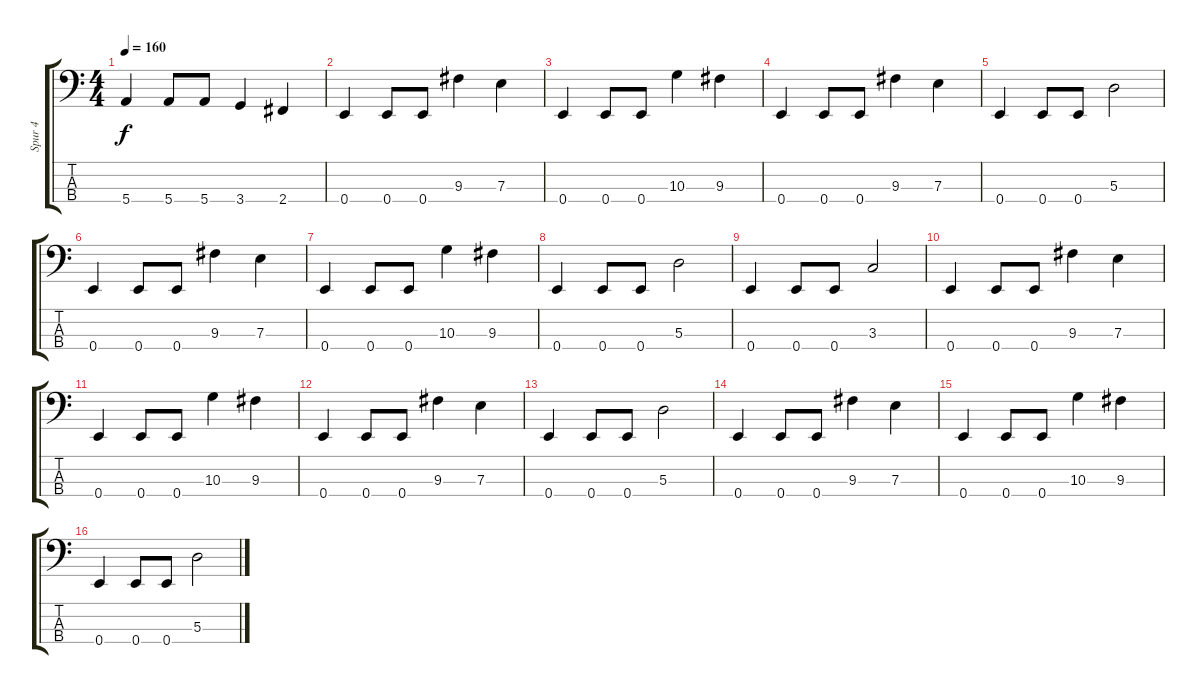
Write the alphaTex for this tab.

\track ("Spur 4" "Spur 4") {instrument electricbassfinger}
\staff {score tabs}
\tuning (G2 D2 A1 E1) {hide}
\ts (4 4)
\tempo 160
\clef f4
\ks c
5.4.4{dy f} 5.4.8 5.4.8 3.4.4 2.4.4 |
0.4.4 0.4.8 0.4.8 9.3.4 7.3.4 |
0.4.4 0.4.8 0.4.8 10.3.4 9.3.4 |
0.4.4 0.4.8 0.4.8 9.3.4 7.3.4 |
0.4.4 0.4.8 0.4.8 5.3.2 |
0.4.4 0.4.8 0.4.8 9.3.4 7.3.4 |
0.4.4 0.4.8 0.4.8 10.3.4 9.3.4 |
0.4.4 0.4.8 0.4.8 5.3.2 |
0.4.4 0.4.8 0.4.8 3.3.2 |
0.4.4 0.4.8 0.4.8 9.3.4 7.3.4 |
0.4.4 0.4.8 0.4.8 10.3.4 9.3.4 |
0.4.4 0.4.8 0.4.8 9.3.4 7.3.4 |
0.4.4 0.4.8 0.4.8 5.3.2 |
0.4.4 0.4.8 0.4.8 9.3.4 7.3.4 |
0.4.4 0.4.8 0.4.8 10.3.4 9.3.4 |
0.4.4 0.4.8 0.4.8 5.3.2
